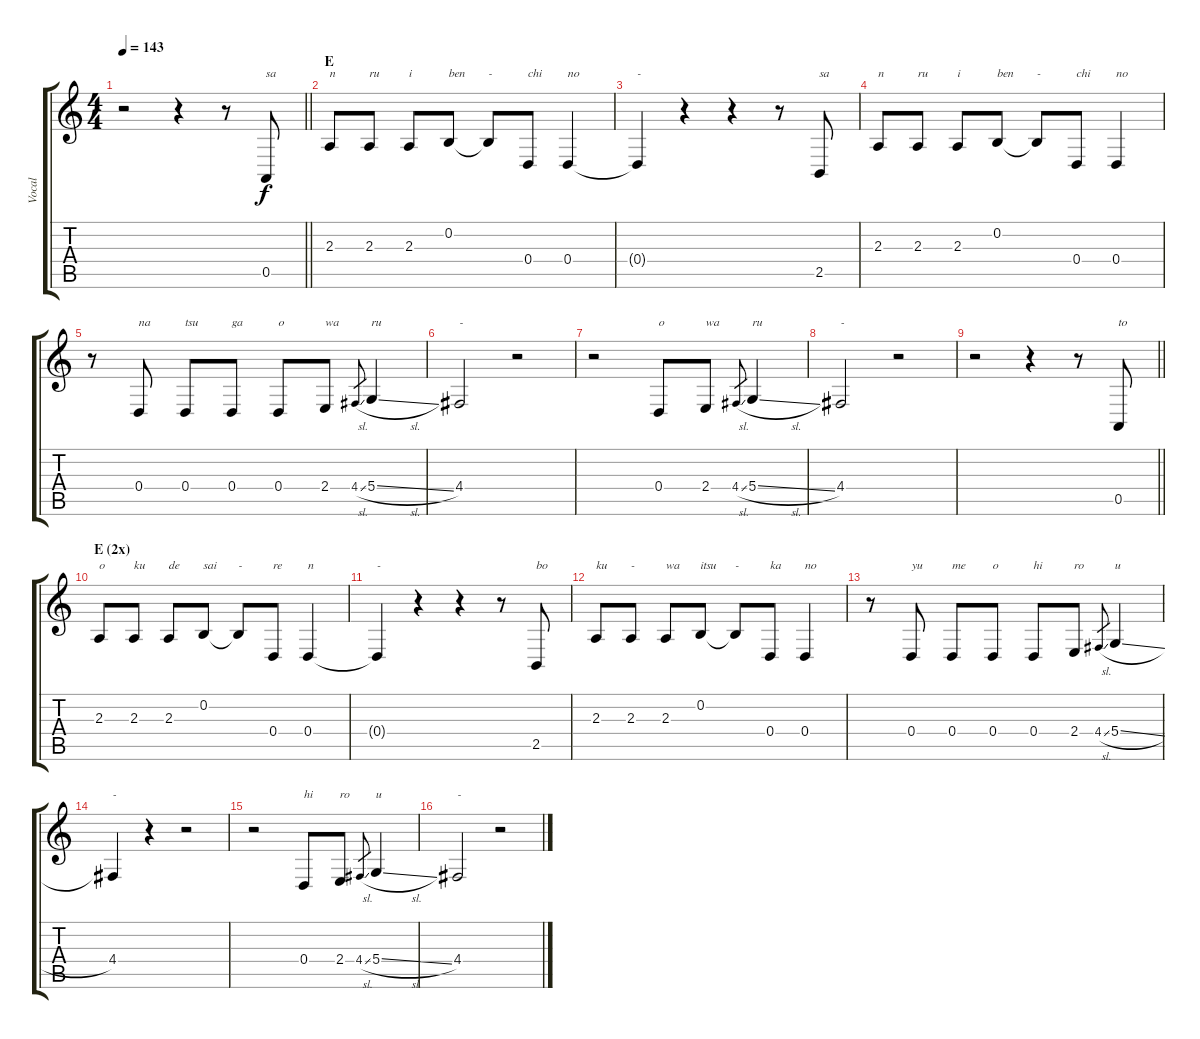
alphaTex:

\track ("Vocal" "Vocal") {instrument clarinet}
\staff {score tabs}
\tuning (E4 B3 G3 D3 A2 E2) {hide}
\ts (4 4)
\tempo 143
\clef g2
\barLineRight lightlight
\ks c
r.2{dy f} r.4 r.8 0.5.8{txt "sa"} |
\section ("" "E")
2.3.8{txt "n"} 2.3.8{txt "ru"} 2.3.8{txt "i"} 0.2.8{txt "ben"} 0.2{t}.8{txt "-"} 0.4.8{txt "chi"} 0.4.4{txt "no"} |
0.4{t}.4{txt "-"} r.4 r.4 r.8 2.5.8{txt "sa"} |
2.3.8{txt "n"} 2.3.8{txt "ru"} 2.3.8{txt "i"} 0.2.8{txt "ben"} 0.2{t}.8{txt "-"} 0.4.8{txt "chi"} 0.4.4{txt "no"} |
r.8 0.4.8{txt "na"} 0.4.8{txt "tsu"} 0.4.8{txt "ga"} 0.4.8{txt "o"} 2.4.8{txt "wa"} 4.4{sl}.8{gr} 5.4{sl}.4{txt "ru"} |
4.4.2{txt "-"} r.2 |
r.2 0.4.8{txt "o"} 2.4.8{txt "wa"} 4.4{sl}.8{gr} 5.4{sl}.4{txt "ru"} |
4.4.2{txt "-"} r.2 |
\barLineRight lightlight
r.2 r.4 r.8 0.5.8{txt "to"} |
\section ("" "E (2x)")
2.3.8{txt "o"} 2.3.8{txt "ku"} 2.3.8{txt "de"} 0.2.8{txt "sai"} 0.2{t}.8{txt "-"} 0.4.8{txt "re"} 0.4.4{txt "n"} |
0.4{t}.4{txt "-"} r.4 r.4 r.8 2.5.8{txt "bo"} |
2.3.8{txt "ku"} 2.3.8{txt "-"} 2.3.8{txt "wa"} 0.2.8{txt "itsu"} 0.2{t}.8{txt "-"} 0.4.8{txt "ka"} 0.4.4{txt "no"} |
r.8 0.4.8{txt "yu"} 0.4.8{txt "me"} 0.4.8{txt "o"} 0.4.8{txt "hi"} 2.4.8{txt "ro"} 4.4{sl}.8{gr} 5.4{sl}.4{txt "u"} |
4.4.4{txt "-"} r.4 r.2 |
r.2 0.4.8{txt "hi"} 2.4.8{txt "ro"} 4.4{sl}.8{gr} 5.4{sl}.4{txt "u"} |
4.4.2{txt "-"} r.2
